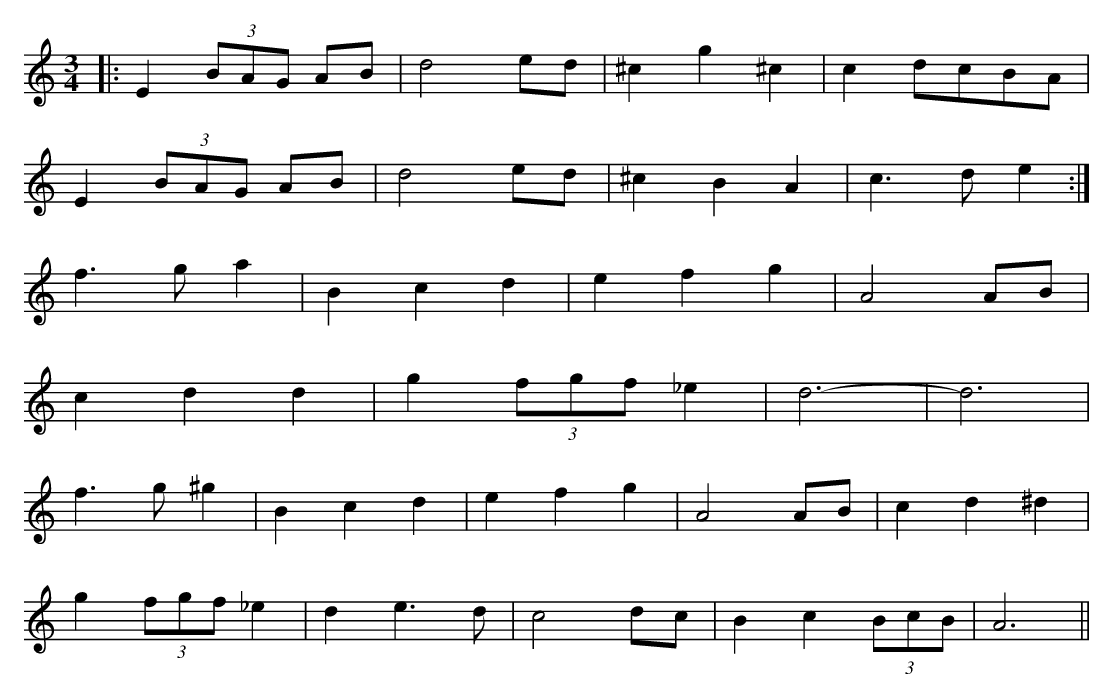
X:1
M:3/4
K:C
|:E2 (3BAG AB|d4 ed|^c2 g2 ^c2|c2 dcBA|
E2 (3BAG AB|d4 ed|^c2 B2 A2|c3 de2:|
f3 ga2|B2 c2 d2|e2 f2 g2|A4 AB|
c2 d2^ d2|g2 (3fgf _e2|d6-|d6|
f3g ^g2|B2 c2 d2|e2 f2 g2|A4 AB|c2 d2 ^d2|
g2 (3fgf _e2|d2 e3d|c4 dc|B2 c2 (3BcB|A6||
